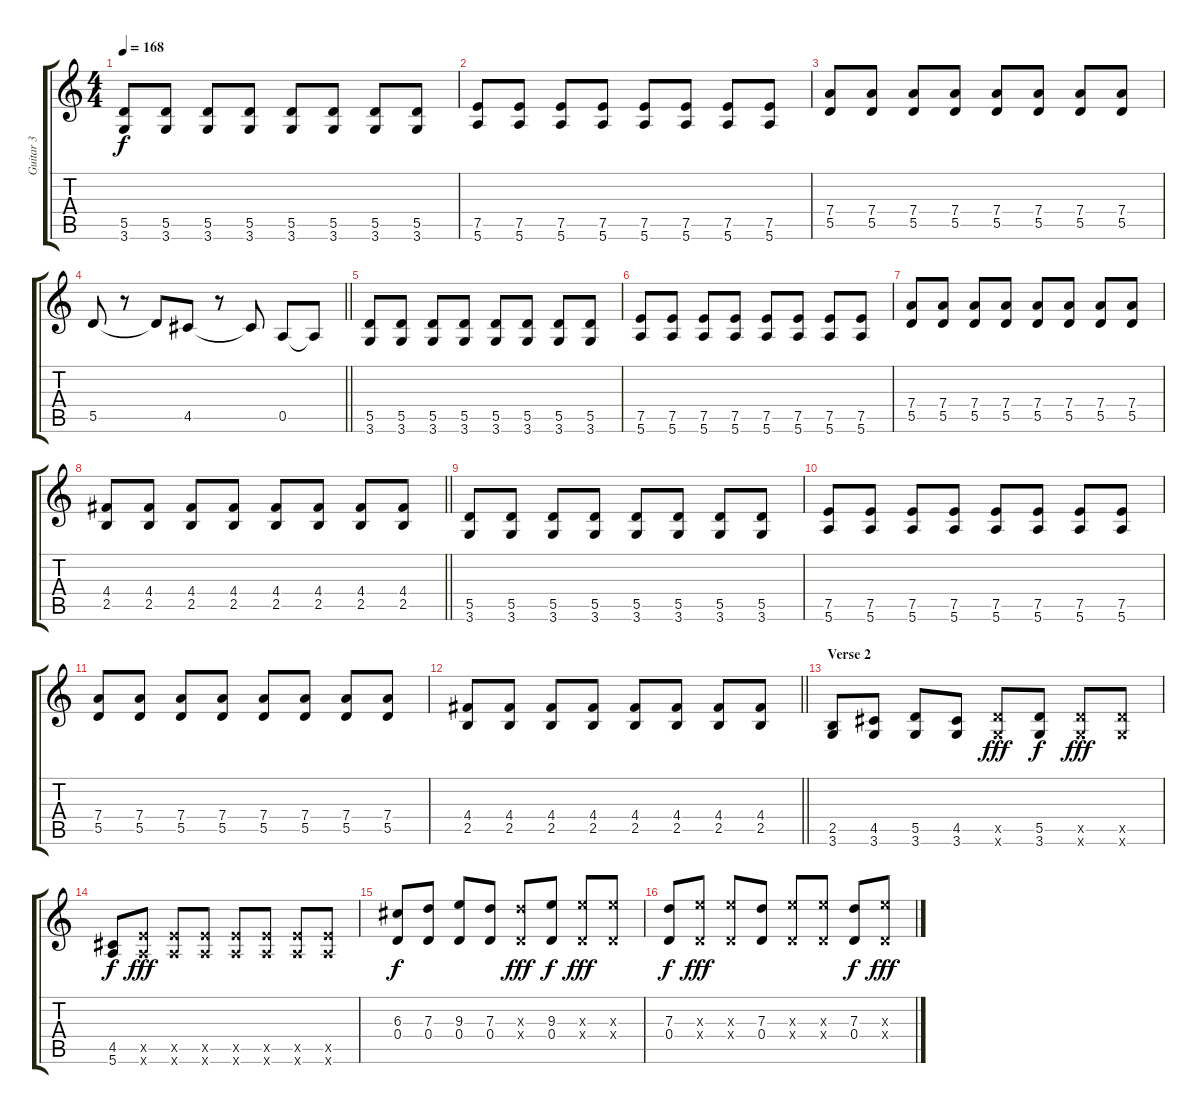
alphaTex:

\track ("Guitar 3" "Guitar 3") {instrument overdrivenguitar}
\staff {score tabs}
\tuning (E4 B3 G3 D3 A2 E2) {hide}
\ts (4 4)
\tempo 168
\clef g2
\ks c
(5.5 3.6).8{dy f} (5.5 3.6).8 (5.5 3.6).8 (5.5 3.6).8 (5.5 3.6).8 (5.5 3.6).8 (5.5 3.6).8 (5.5 3.6).8 |
(7.5 5.6).8 (7.5 5.6).8 (7.5 5.6).8 (7.5 5.6).8 (7.5 5.6).8 (7.5 5.6).8 (7.5 5.6).8 (7.5 5.6).8 |
(7.4 5.5).8 (7.4 5.5).8 (7.4 5.5).8 (7.4 5.5).8 (7.4 5.5).8 (7.4 5.5).8 (7.4 5.5).8 (7.4 5.5).8 |
\barLineRight lightlight
5.5.8 r.8 5.5{t}.8 4.5.8 r.8 4.5{t}.8 0.5.8 0.5{t}.8 |
(5.5 3.6).8 (5.5 3.6).8 (5.5 3.6).8 (5.5 3.6).8 (5.5 3.6).8 (5.5 3.6).8 (5.5 3.6).8 (5.5 3.6).8 |
(7.5 5.6).8 (7.5 5.6).8 (7.5 5.6).8 (7.5 5.6).8 (7.5 5.6).8 (7.5 5.6).8 (7.5 5.6).8 (7.5 5.6).8 |
(7.4 5.5).8 (7.4 5.5).8 (7.4 5.5).8 (7.4 5.5).8 (7.4 5.5).8 (7.4 5.5).8 (7.4 5.5).8 (7.4 5.5).8 |
\barLineRight lightlight
(4.4 2.5).8 (4.4 2.5).8 (4.4 2.5).8 (4.4 2.5).8 (4.4 2.5).8 (4.4 2.5).8 (4.4 2.5).8 (4.4 2.5).8 |
(5.5 3.6).8 (5.5 3.6).8 (5.5 3.6).8 (5.5 3.6).8 (5.5 3.6).8 (5.5 3.6).8 (5.5 3.6).8 (5.5 3.6).8 |
(7.5 5.6).8 (7.5 5.6).8 (7.5 5.6).8 (7.5 5.6).8 (7.5 5.6).8 (7.5 5.6).8 (7.5 5.6).8 (7.5 5.6).8 |
(7.4 5.5).8 (7.4 5.5).8 (7.4 5.5).8 (7.4 5.5).8 (7.4 5.5).8 (7.4 5.5).8 (7.4 5.5).8 (7.4 5.5).8 |
\barLineRight lightlight
(4.4 2.5).8 (4.4 2.5).8 (4.4 2.5).8 (4.4 2.5).8 (4.4 2.5).8 (4.4 2.5).8 (4.4 2.5).8 (4.4 2.5).8 |
\section ("" "Verse 2")
(2.5 3.6).8{volume 13} (4.5 3.6).8 (5.5 3.6).8 (4.5 3.6).8 (5.5{x} 3.6{x}).8{dy fff} (5.5 3.6).8{dy f} (5.5{x} 3.6{x}).8{dy fff} (5.5{x} 3.6{x}).8 |
(4.5 5.6).8{dy f} (7.5{x} 5.6{x}).8{dy fff} (7.5{x} 5.6{x}).8 (7.5{x} 5.6{x}).8 (7.5{x} 5.6{x}).8 (7.5{x} 5.6{x}).8 (7.5{x} 5.6{x}).8 (7.5{x} 5.6{x}).8 |
(6.3 0.4).8{dy f} (7.3 0.4).8 (9.3 0.4).8 (7.3 0.4).8 (7.3{x} 0.4{x}).8{dy fff} (9.3 0.4).8{dy f} (9.3{x} 0.4{x}).8{dy fff} (9.3{x} 0.4{x}).8 |
(7.3 0.4).8{dy f} (9.3{x} 0.4{x}).8{dy fff} (9.3{x} 0.4{x}).8 (7.3 0.4).8 (9.3{x} 0.4{x}).8 (9.3{x} 0.4{x}).8 (7.3 0.4).8{dy f} (9.3{x} 0.4{x}).8{dy fff}
